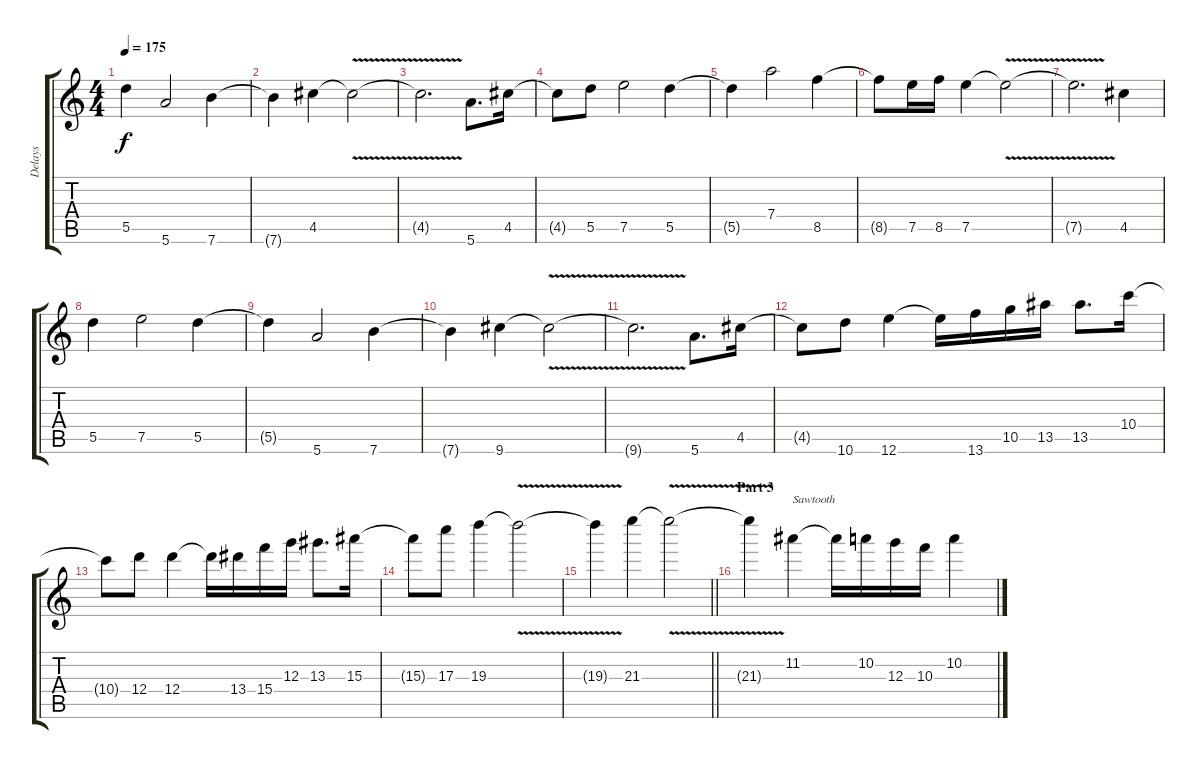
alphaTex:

\track ("Delays" "Delays") {instrument overdrivenguitar}
\staff {score tabs}
\tuning (E5 B4 G4 D4 A3 E3) {hide}
\ts (4 4)
\tempo 175
\clef g2
\ks c
5.5{t}.4{dy f} 5.6.2 7.6.4 |
7.6{t}.4 4.5.4 4.5{v t}.2 |
4.5{t}.2{d} 5.6.8{d} 4.5.16 |
4.5{t}.8 5.5.8 7.5.2 5.5.4 |
5.5{t}.4 7.4.2 8.5.4 |
8.5{t}.8 7.5.16 8.5.16 7.5.4 7.5{v t}.2 |
7.5{t}.2{d} 4.5.4 |
5.5.4 7.5.2 5.5.4 |
5.5{t}.4 5.6.2 7.6.4 |
7.6{t}.4 9.6.4 9.6{v t}.2 |
9.6{t}.2{d} 5.6.8{d} 4.5.16 |
4.5{t}.8 10.6.8 12.6.4 12.6{t}.16 13.6.16 10.5.16 13.5.16 13.5.8{d} 10.4.16 |
10.4{t}.8 12.4.8 12.4.4 12.4{t}.16 13.4.16 15.4.16 12.3.16 13.3.8{d} 15.3.16 |
15.3{t}.8 17.3.8 19.3.4 19.3{v t}.2 |
\barLineRight lightlight
19.3{t}.4 21.3.4 21.3{v t}.2 |
\section ("" "Part 3")
21.3{t}.4 11.2.4{txt "Sawtooth" instrument lead2sawtooth} 11.2{t}.16 10.2.16 12.3.16 10.3.16 10.2.4
